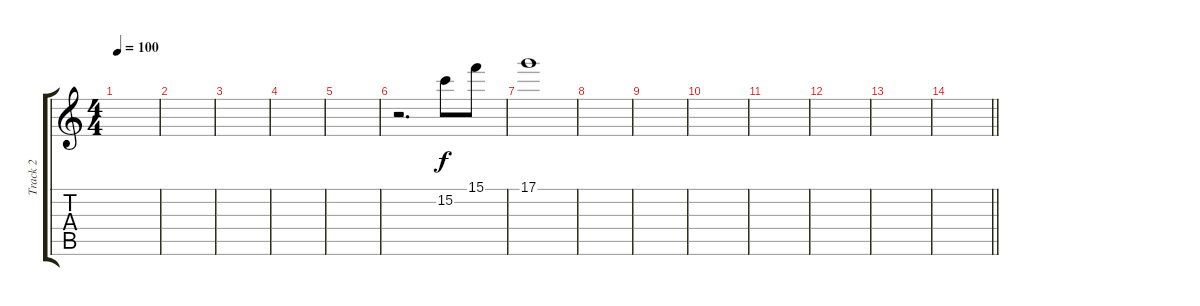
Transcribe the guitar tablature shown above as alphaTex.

\track ("Track 2" "Track 2") {instrument electricguitarclean}
\staff {score tabs}
\tuning (D4 A3 F3 C3 G2 C2) {hide}
\ts (4 4)
\tempo 100
\clef g2
\ks c
|
|
|
|
|
r.2{d} 15.2.8 15.1.8 |
17.1.1 |
|
|
|
|
|
|
\barLineRight lightlight
